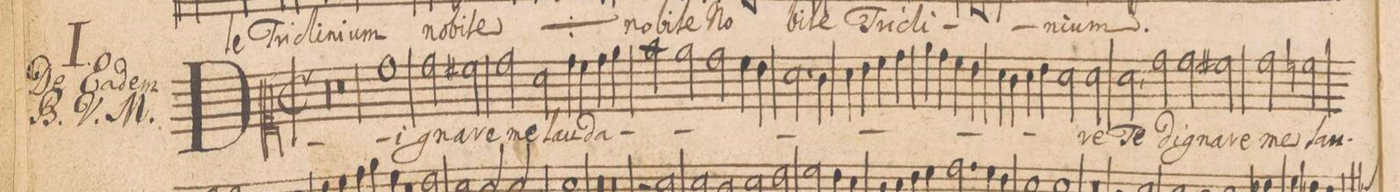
**kern	**text
*I"CANTVS.	*
*clefC1	*
*k[]	*
*met(C|)	*
*M2/1	*
00r	.
=2-	=2-
=3-	=3-
0r	.
=4-	=4-
1dd	Dig-
*2\right	*
2dd\	-na-
2cc#X\	-re
=5-	=5-
2dd\	me
2a\	lau-
4dd\	-da-
4ccny\	.
4dd\	.
4ee\	.
=6-	=6-
2ff\	.
2ee\	.
2dd\	.
4cc\	.
4b\	.
=7-	=7-
2.a\	.
4g\	.
4a\	.
4b\	.
4cc\	.
4dd\	.
=8-	=8-
4ee\	.
4dd\	.
4cc\	.
4b\	.
4a\	.
4g\	.
4a\	.
4b\	.
=9-	=9-
2a\	.
2a\	-re
2a,\	Te
2dd\	dig-
=10-	=10-
2dd\	-na-
2cc#X\	-re
2dd\	me
2ccn\	lau-
=11-	=11-
*-	*-
